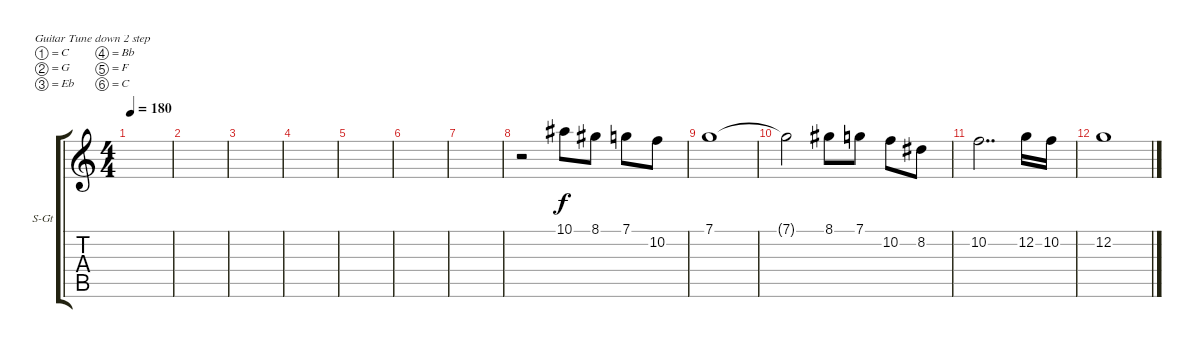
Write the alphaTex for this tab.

\bracketExtendMode groupsimilarinstruments
\firstSystemTrackNameOrientation horizontal
\otherSystemsTrackNameOrientation horizontal
\track ("Guitar 3" "S-Gt") {instrument acousticguitarsteel}
\staff {score tabs}
\tuning (C4 G3 Eb3 Bb2 F2 C2)
\ts (4 4)
\tempo 180
\clef g2
\ks c
|
|
|
|
|
|
|
r.2 10.1.8 8.1.8 7.1.8 10.2.8 |
7.1.1 |
7.1{t}.2 8.1.8 7.1.8 10.2.8 8.2.8 |
10.2.2{dd} 12.2.16 10.2.16 |
12.2.1
